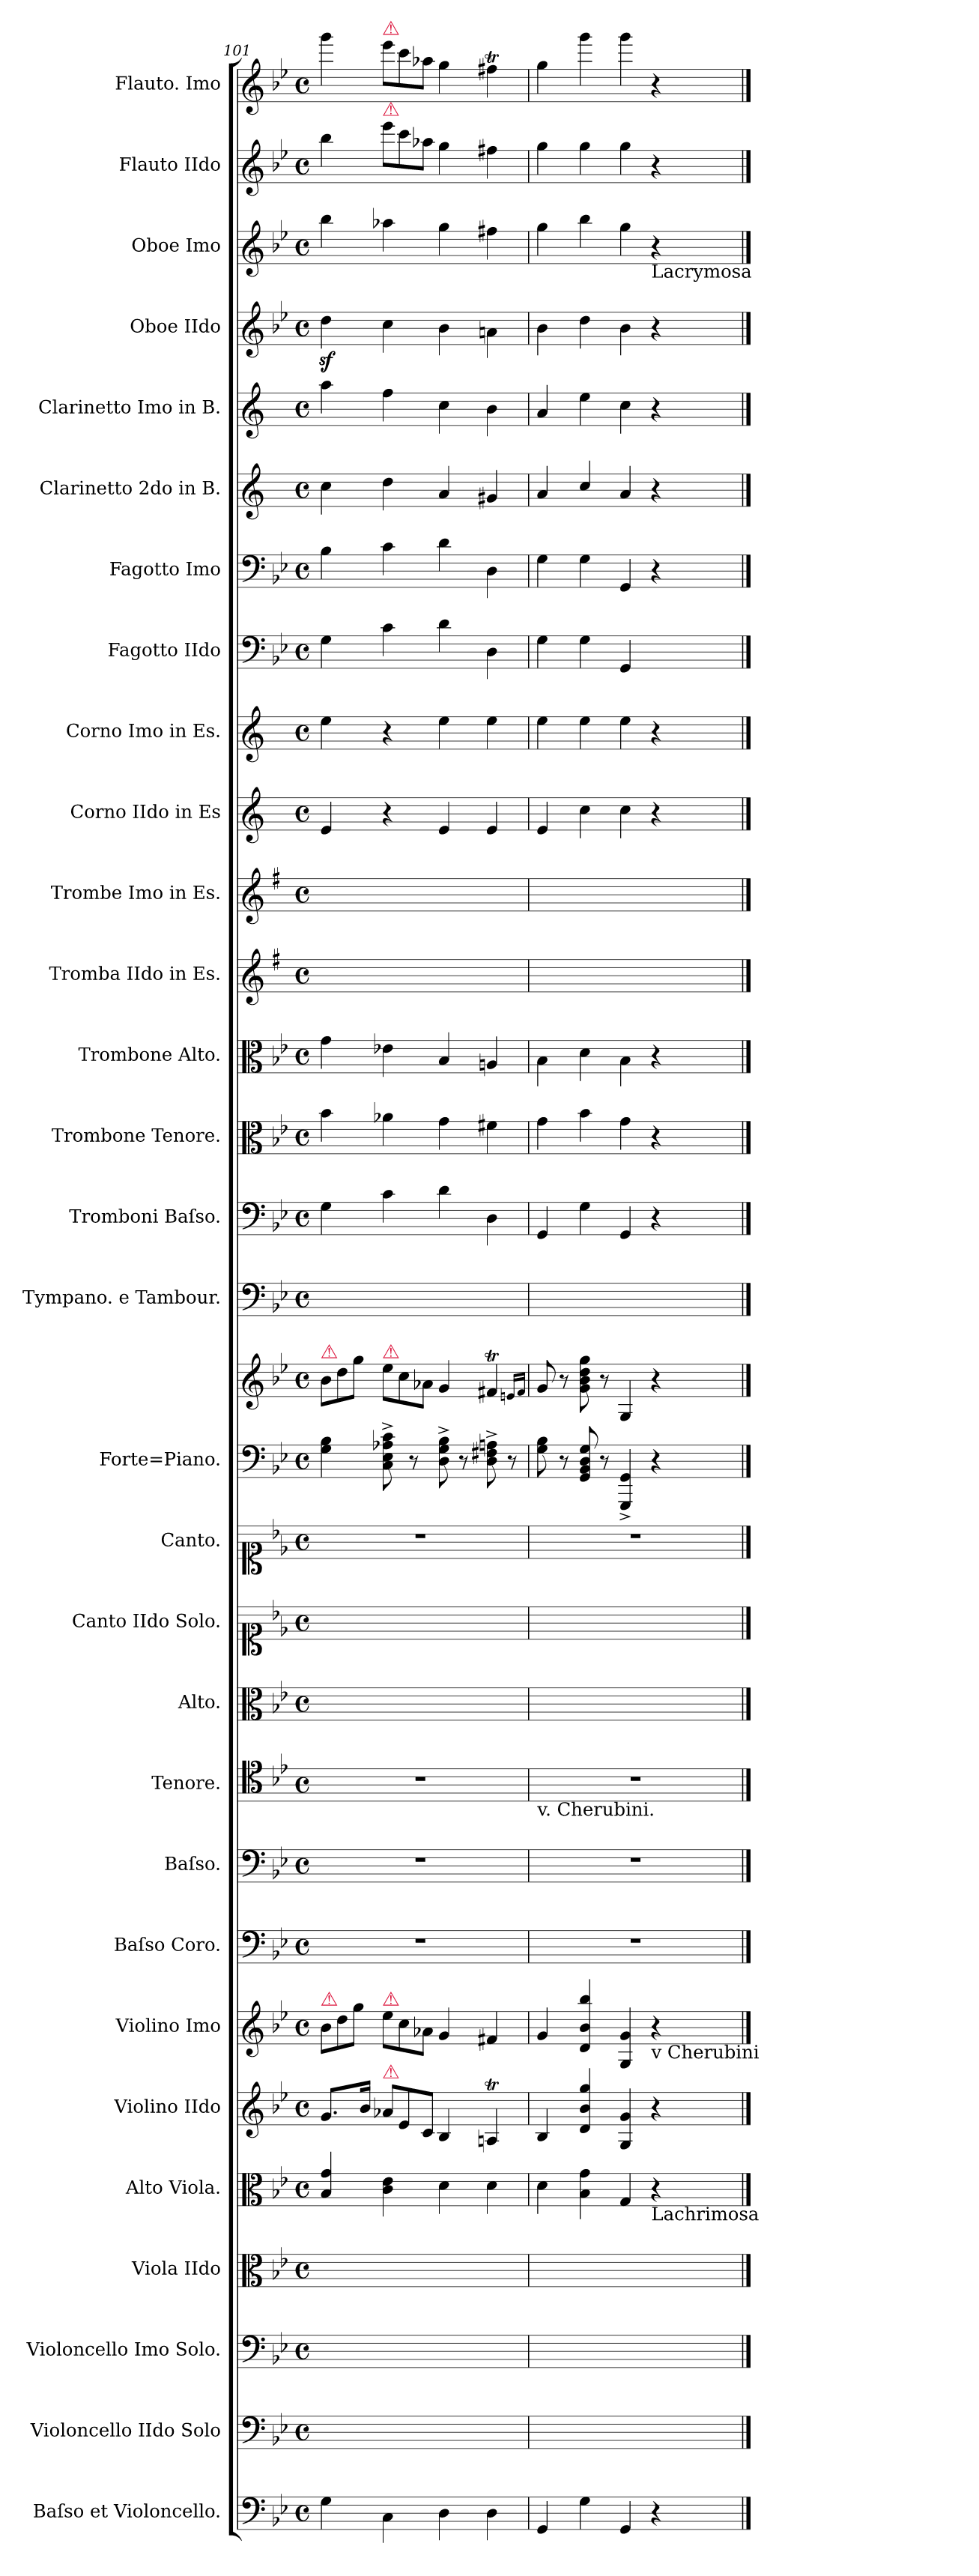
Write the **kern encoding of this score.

**kern	**kern	**kern	**kern	**kern	**kern	**kern	**kern	**kern	**kern	**kern	**kern	**kern	**kern	**kern	**kern	**kern	**kern	**kern	**kern	**kern	**kern	**kern	**kern	**kern	**kern	**kern	**kern	**kern	**kern	**kern
*part30	*part29	*part28	*part27	*part26	*part25	*part24	*part23	*part22	*part21	*part20	*part19	*part18	*part17	*part17	*part16	*part15	*part14	*part13	*part12	*part11	*part10	*part9	*part8	*part7	*part6	*part5	*part4	*part3	*part2	*part1
*staff31	*staff30	*staff29	*staff28	*staff27	*staff26	*staff25	*staff24	*staff23	*staff22	*staff21	*staff20	*staff19	*staff18	*staff17	*staff16	*staff15	*staff14	*staff13	*staff12	*staff11	*staff10	*staff9	*staff8	*staff7	*staff6	*staff5	*staff4	*staff3	*staff2	*staff1
*I"Baſso et Violoncello.	*I"Violoncello IIdo Solo	*I"Violoncello Imo Solo.	*I"Viola IIdo	*I"Alto Viola.	*I"Violino IIdo	*I"Violino Imo	*I"Baſso Coro.	*I"Baſso.	*I"Tenore.	*I"Alto.	*I"Canto IIdo Solo.	*I"Canto.	*I"Forte=Piano.	*	*I"Tympano. e Tambour.	*I"Tromboni Baſso.	*I"Trombone Tenore.	*I"Trombone Alto.	*I"Tromba IIdo in Es.	*I"Trombe Imo in Es.	*I"Corno IIdo in Es	*I"Corno Imo in Es.	*I"Fagotto IIdo	*I"Fagotto Imo	*I"Clarinetto 2do in B.	*I"Clarinetto Imo in B.	*I"Oboe IIdo	*I"Oboe Imo	*I"Flauto IIdo	*I"Flauto. Imo
*I'b e vlc	*I'vlc II	*I'vlc I	*I'vla II	*I'a-vla	*I'vl II	*I'vl I	*	*I'B	*I'T	*I'A	*	*	*	*	*	*	*	*	*I'tr II	*I'tr I	*I'cor II	*I'cor I	*I'fag II	*I'fag I	*I'cl II	*I'cl I	*I'ob II	*I'ob I	*I'fl II	*I'fl I
*clefF4	*clefF4	*clefF4	*clefC3	*clefC3	*clefG2	*clefG2	*clefF4	*clefF4	*clefC4	*clefC3	*clefC1	*clefC1	*clefF4	*clefG2	*clefF4	*clefF4	*clefC3	*clefC3	*clefG2	*clefG2	*clefG2	*clefG2	*clefF4	*clefF4	*clefG2	*clefG2	*clefG2	*clefG2	*clefG2	*clefG2
*	*	*	*	*	*	*	*	*	*	*	*	*	*	*	*	*	*	*	*ITrd-2c-3	*ITrd-2c-3	*ITrd1c2	*ITrd1c2	*	*	*ITrd1c2	*ITrd1c2	*	*	*	*
*k[b-e-]	*k[b-e-]	*k[b-e-]	*k[b-e-]	*k[b-e-]	*k[b-e-]	*k[b-e-]	*k[b-e-]	*k[b-e-]	*k[b-e-]	*k[b-e-]	*k[b-e-]	*k[b-e-]	*k[b-e-]	*k[b-e-]	*k[b-e-]	*k[b-e-]	*k[b-e-]	*k[b-e-]	*k[b-e-]	*k[b-e-]	*k[b-e-]	*k[b-e-]	*k[b-e-]	*k[b-e-]	*k[b-e-]	*k[b-e-]	*k[b-e-]	*k[b-e-]	*k[b-e-]	*k[b-e-]
*g:	*g:	*g:	*g:	*g:	*g:	*g:	*g:	*g:	*g:	*g:	*g:	*g:	*g:	*g:	*g:	*g:	*g:	*g:	*g:	*g:	*g:	*g:	*g:	*g:	*g:	*g:	*g:	*g:	*g:	*g:
*M4/4	*M4/4	*M4/4	*M4/4	*M4/4	*M4/4	*M4/4	*M4/4	*M4/4	*M4/4	*M4/4	*M4/4	*M4/4	*M4/4	*M4/4	*M4/4	*M4/4	*M4/4	*M4/4	*M4/4	*M4/4	*M4/4	*M4/4	*M4/4	*M4/4	*M4/4	*M4/4	*M4/4	*M4/4	*M4/4	*M4/4
*met(c)	*met(c)	*met(c)	*met(c)	*met(c)	*met(c)	*met(c)	*met(c)	*met(c)	*met(c)	*met(c)	*met(c)	*met(c)	*met(c)	*met(c)	*met(c)	*met(c)	*met(c)	*met(c)	*met(c)	*met(c)	*met(c)	*met(c)	*met(c)	*met(c)	*met(c)	*met(c)	*met(c)	*met(c)	*met(c)	*met(c)
*	*	*	*	*	*	*Xtuplet	*	*	*	*	*	*	*	*Xtuplet	*	*	*	*	*	*	*	*	*	*	*	*	*	*	*	*
=101	=101	=101	=101	=101	=101	=101	=101	=101	=101	=101	=101	=101	=101	=101	=101	=101	=101	=101	=101	=101	=101	=101	=101	=101	=101	=101	=101	=101	=101	=101
!	!	!	!	!	!	!	!	!	!	!	!	!	!	!LO:TX:a:color=crimson:t=⚠	!	!	!	!	!	!	!	!	!	!	!	!	!	!	!	!
!	!	!	!	!	!	!LO:TX:a:color=crimson:t=⚠	!	!	!	!	!	!	!	!	!	!	!	!	!	!	!	!	!	!	!	!	!	!	!	!
4G\	1ryy	1ryy	1ryy	4B-/ 4g/	8.g/L	12b-\L	1r	1r	1r	1ryy	1ryy	1r	4G\ 4B-\	12b-\L	1ryy	4G\	4b-\	4g\	1ryy	1ryy	4d/	4dd\	4G\	4B-\	4b-\	4gg\	4ddz\	4bb-\	4bb-\	4ggg\
.	.	.	.	.	.	12dd\	.	.	.	.	.	.	.	12dd\	.	.	.	.	.	.	.	.	.	.	.	.	.	.	.	.
.	.	.	.	.	.	12gg\J	.	.	.	.	.	.	.	12gg\J	.	.	.	.	.	.	.	.	.	.	.	.	.	.	.	.
.	.	.	.	.	16b-/Jk	.	.	.	.	.	.	.	.	.	.	.	.	.	.	.	.	.	.	.	.	.	.	.	.	.
*	*	*	*	*	*Xtuplet	*	*	*	*	*	*	*	*	*	*	*	*	*	*	*	*	*	*	*	*	*	*	*	*Xtuplet	*Xtuplet
!	!	!	!	!	!	!	!	!	!	!	!	!	!	!	!	!	!	!	!	!	!	!	!	!	!	!	!	!	!	!LO:TX:a:color=crimson:t=⚠
!	!	!	!	!	!	!	!	!	!	!	!	!	!	!	!	!	!	!	!	!	!	!	!	!	!	!	!	!	!LO:TX:a:color=crimson:t=⚠	!
!	!	!	!	!	!	!	!	!	!	!	!	!	!	!LO:TX:a:color=crimson:t=⚠	!	!	!	!	!	!	!	!	!	!	!	!	!	!	!	!
!	!	!	!	!	!	!LO:TX:a:color=crimson:t=⚠	!	!	!	!	!	!	!	!	!	!	!	!	!	!	!	!	!	!	!	!	!	!	!	!
!	!	!	!	!	!LO:TX:a:color=crimson:t=⚠	!	!	!	!	!	!	!	!	!	!	!	!	!	!	!	!	!	!	!	!	!	!	!	!	!
4C\	.	.	.	4c\ 4e-\	12a-X/L	12ee-\L	.	.	.	.	.	.	8C^<\ 8E-^<\ 8A-X^<\ 8c^<\	12ee-\L	.	4c\	4a-X\	4e-X\	.	.	4r	4r	4c\	4c\	4cc\	4ee-\	4cc\	4aa-X\	12eee-\L	12eee-\L
.	.	.	.	.	12e-/	12cc\	.	.	.	.	.	.	.	12cc\	.	.	.	.	.	.	.	.	.	.	.	.	.	.	12ccc\	12ccc\
.	.	.	.	.	.	.	.	.	.	.	.	.	8r	.	.	.	.	.	.	.	.	.	.	.	.	.	.	.	.	.
.	.	.	.	.	12c/J	12a-X\J	.	.	.	.	.	.	.	12a-X\J	.	.	.	.	.	.	.	.	.	.	.	.	.	.	12aa-X\J	12aa-X\J
4D\	.	.	.	4d\	4B-/	4g/	.	.	.	.	.	.	8D^<\ 8G^<\ 8B-^<\	4g/	.	4d\	4g\	4B-/	.	.	4d/	4dd\	4d\	4d\	4g/	4b-\	4b-\	4gg\	4gg\	4gg\
.	.	.	.	.	.	.	.	.	.	.	.	.	8r	.	.	.	.	.	.	.	.	.	.	.	.	.	.	.	.	.
4D\	.	.	.	4d\	4Ant/	4f#X/	.	.	.	.	.	.	8D^<\ 8F#X^<\ 8An^<\	4f#Xt/	.	4D\	4f#X\	4An/	.	.	4d/	4dd\	4D\	4D\	4f#X/	4a\	4an\	4ff#X\	4ff#X\	4ff#Xt\
.	.	.	.	.	.	.	.	.	.	.	.	.	8r	.	.	.	.	.	.	.	.	.	.	.	.	.	.	.	.	.
.	.	.	.	.	.	.	.	.	.	.	.	.	.	16qqen/LL	.	.	.	.	.	.	.	.	.	.	.	.	.	.	.	.
.	.	.	.	.	.	.	.	.	.	.	.	.	.	16qqf#/JJ	.	.	.	.	.	.	.	.	.	.	.	.	.	.	.	.
=102	=102	=102	=102	=102	=102	=102	=102	=102	=102	=102	=102	=102	=102	=102	=102	=102	=102	=102	=102	=102	=102	=102	=102	=102	=102	=102	=102	=102	=102	=102
!	!	!	!	!	!	!	!	!	!LO:TX:b:t=v. Cherubini.	!	!	!	!	!	!	!	!	!	!	!	!	!	!	!	!	!	!	!	!	!
4GG/	1ryy	1ryy	1ryy	4d\	4B-/	4g/	1r	1r	1r	1ryy	1ryy	1r	8G\ 8B-\	8g/	1ryy	4GG/	4g\	4B-\	1ryy	1ryy	4d/	4dd\	4G\	4G\	4g/	4g/	4b-\	4gg\	4gg\	4gg\
.	.	.	.	.	.	.	.	.	.	.	.	.	8r	8r	.	.	.	.	.	.	.	.	.	.	.	.	.	.	.	.
4G\	.	.	.	4B-\ 4g\	4d/ 4b-/ 4gg/	4d/ 4b-/ 4bb-/	.	.	.	.	.	.	8GG/ 8BB-/ 8D/ 8G/	8g\ 8b-\ 8dd\ 8gg\	.	4G\	4b-\	4d\	.	.	4b-\	4dd\	4G\	4G\	4b-/	4dd\	4dd\	4bb-\	4gg\	4ggg\
.	.	.	.	.	.	.	.	.	.	.	.	.	8r	8r	.	.	.	.	.	.	.	.	.	.	.	.	.	.	.	.
4GG/	.	.	.	4G/	4G/ 4g/	4G/ 4g/	.	.	.	.	.	.	4GGG^>/ 4GG^>/	4G/	.	4GG/	4g\	4B-\	.	.	4b-\	4dd\	4GG/	4GG/	4g/	4b-\	4b-\	4gg\	4gg\	4ggg\
!	!	!	!	!	!	!	!	!	!	!	!	!	!	!	!	!	!	!	!	!	!	!	!	!	!	!	!	!LO:TX:b:t=Lacrymosa	!	!
!	!	!	!	!	!	!LO:TX:b:t=v Cherubini	!	!	!	!	!	!	!	!	!	!	!	!	!	!	!	!	!	!	!	!	!	!	!	!
!	!	!	!	!LO:TX:b:t=Lachrimosa	!	!	!	!	!	!	!	!	!	!	!	!	!	!	!	!	!	!	!	!	!	!	!	!	!	!
4r	.	.	.	4r	4r	4r	.	.	.	.	.	.	4r	4r	.	4r	4r	4r	.	.	4r	4r	4ryy	4r	4r	4r	4r	4r	4r	4r
==	==	==	==	==	==	==	==	==	==	==	==	==	==	==	==	==	==	==	==	==	==	==	==	==	==	==	==	==	==	==
*-	*-	*-	*-	*-	*-	*-	*-	*-	*-	*-	*-	*-	*-	*-	*-	*-	*-	*-	*-	*-	*-	*-	*-	*-	*-	*-	*-	*-	*-	*-
